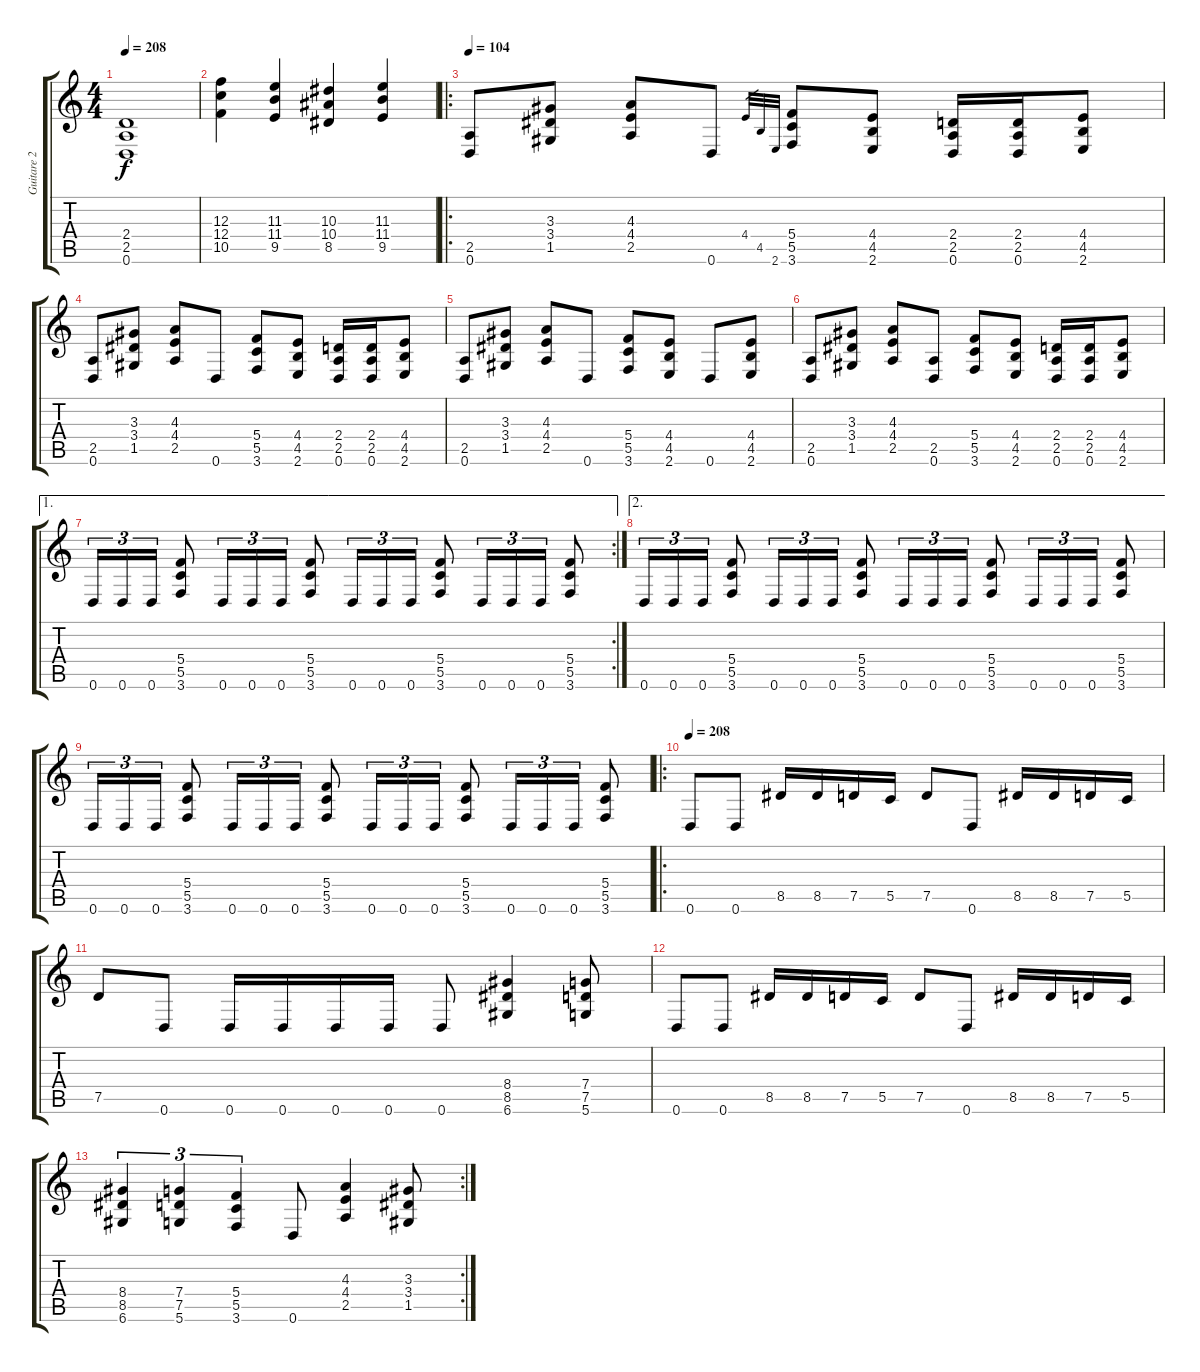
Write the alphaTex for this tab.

\track ("Guitare 2" "Guitare 2") {instrument distortionguitar}
\staff {score tabs}
\tuning (D4 A3 F3 C3 G2 D2) {hide}
\ts (4 4)
\tempo 208
\clef g2
\ks c
(2.4 2.5 0.6).1{dy f} |
(12.3 12.4 10.5).4 (11.3 11.4 9.5).4 (10.3 10.4 8.5).4 (11.3 11.4 9.5).4 |
\ro
\tempo 104
(2.5 0.6).8 (3.3 3.4 1.5).8 (4.3 4.4 2.5).8 0.6.8 4.4.32{gr} 4.5.32{gr} 2.6.32{gr} (5.4 5.5 3.6).8 (4.4 4.5 2.6).8 (2.4 2.5 0.6).16 (2.4 2.5 0.6).16 (4.4 4.5 2.6).8 |
(2.5 0.6).8 (3.3 3.4 1.5).8 (4.3 4.4 2.5).8 0.6.8 (5.4 5.5 3.6).8 (4.4 4.5 2.6).8 (2.4 2.5 0.6).16 (2.4 2.5 0.6).16 (4.4 4.5 2.6).8 |
(2.5 0.6).8 (3.3 3.4 1.5).8 (4.3 4.4 2.5).8 0.6.8 (5.4 5.5 3.6).8 (4.4 4.5 2.6).8 0.6.8 (4.4 4.5 2.6).8 |
(2.5 0.6).8 (3.3 3.4 1.5).8 (4.3 4.4 2.5).8 (2.5 0.6).8 (5.4 5.5 3.6).8 (4.4 4.5 2.6).8 (2.4 2.5 0.6).16 (2.4 2.5 0.6).16 (4.4 4.5 2.6).8 |
\ae 1
\rc 2
0.6.16{tu (3 2)} 0.6.16{tu (3 2)} 0.6.16{tu (3 2)} (5.4 5.5 3.6).8 0.6.16{tu (3 2)} 0.6.16{tu (3 2)} 0.6.16{tu (3 2)} (5.4 5.5 3.6).8 0.6.16{tu (3 2)} 0.6.16{tu (3 2)} 0.6.16{tu (3 2)} (5.4 5.5 3.6).8 0.6.16{tu (3 2)} 0.6.16{tu (3 2)} 0.6.16{tu (3 2)} (5.4 5.5 3.6).8 |
\ae 2
0.6.16{tu (3 2)} 0.6.16{tu (3 2)} 0.6.16{tu (3 2)} (5.4 5.5 3.6).8 0.6.16{tu (3 2)} 0.6.16{tu (3 2)} 0.6.16{tu (3 2)} (5.4 5.5 3.6).8 0.6.16{tu (3 2)} 0.6.16{tu (3 2)} 0.6.16{tu (3 2)} (5.4 5.5 3.6).8 0.6.16{tu (3 2)} 0.6.16{tu (3 2)} 0.6.16{tu (3 2)} (5.4 5.5 3.6).8 |
0.6.16{tu (3 2)} 0.6.16{tu (3 2)} 0.6.16{tu (3 2)} (5.4 5.5 3.6).8 0.6.16{tu (3 2)} 0.6.16{tu (3 2)} 0.6.16{tu (3 2)} (5.4 5.5 3.6).8 0.6.16{tu (3 2)} 0.6.16{tu (3 2)} 0.6.16{tu (3 2)} (5.4 5.5 3.6).8 0.6.16{tu (3 2)} 0.6.16{tu (3 2)} 0.6.16{tu (3 2)} (5.4 5.5 3.6).8 |
\ro
\tempo 208
0.6.8 0.6.8 8.5.16 8.5.16 7.5.16 5.5.16 7.5.8 0.6.8 8.5.16 8.5.16 7.5.16 5.5.16 |
7.5.8 0.6.8 0.6.16 0.6.16 0.6.16 0.6.16 0.6.8 (8.4 8.5 6.6).4 (7.4 7.5 5.6).8 |
0.6.8 0.6.8 8.5.16 8.5.16 7.5.16 5.5.16 7.5.8 0.6.8 8.5.16 8.5.16 7.5.16 5.5.16 |
\rc 2
(8.4 8.5 6.6).4{tu (3 2)} (7.4 7.5 5.6).4{tu (3 2)} (5.4 5.5 3.6).4{tu (3 2)} 0.6.8 (4.3 4.4 2.5).4 (3.3 3.4 1.5).8
